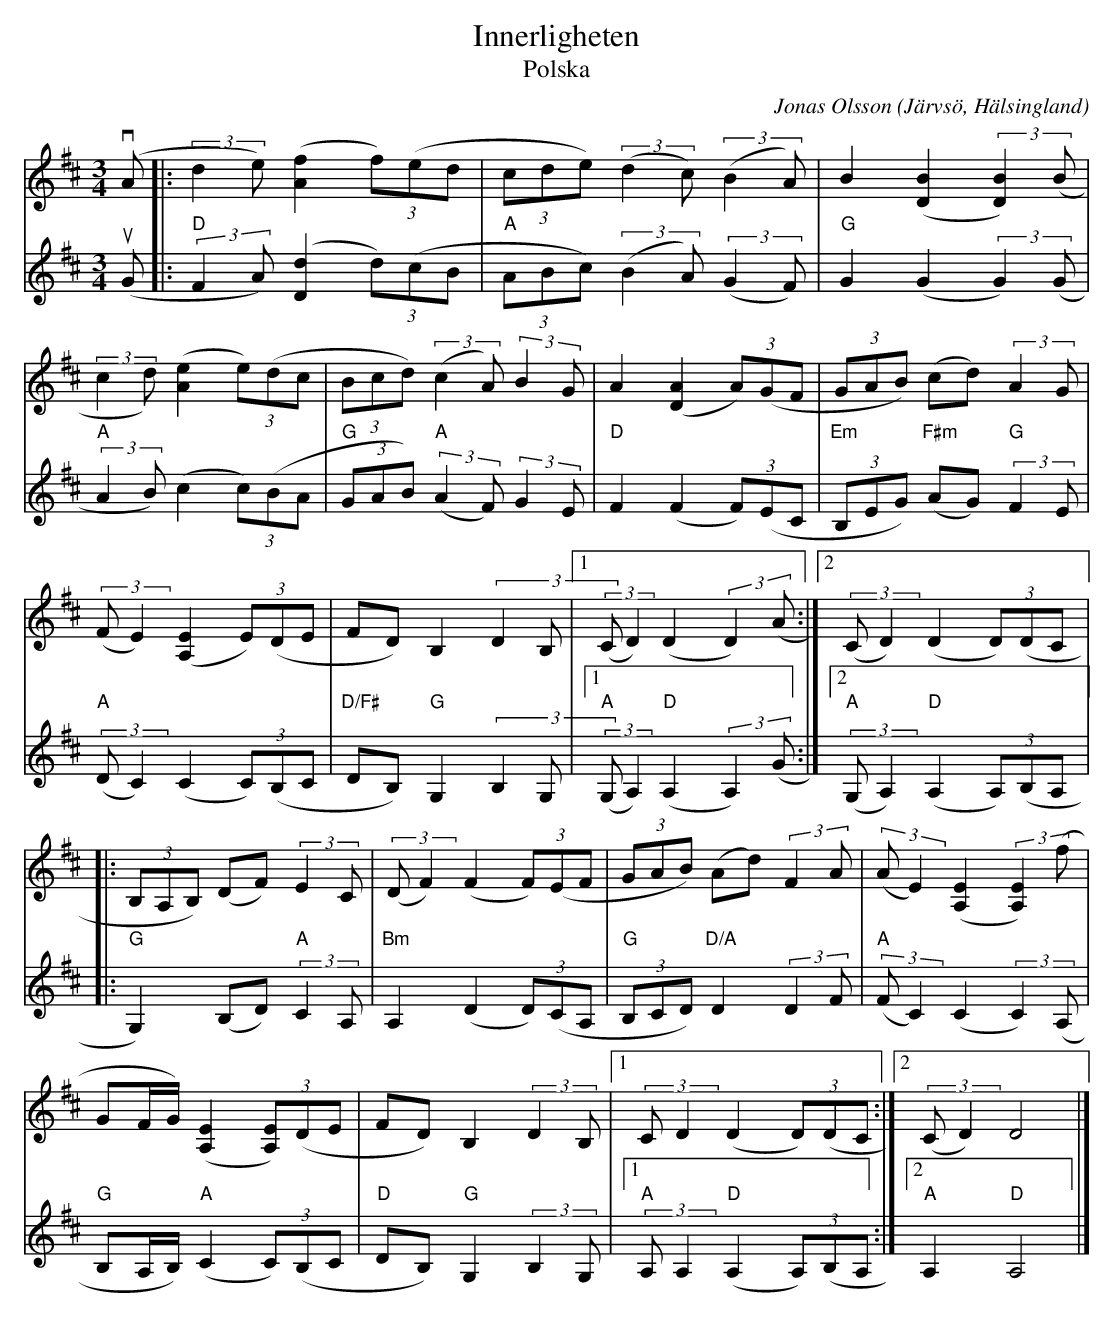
X:1
T:Innerligheten
T:Polska
O:Järvsö, Hälsingland
C:Jonas Olsson
M:3/4
L:1/8
K:D
V:1
(vA |: (3:2:2 d2 e) ([fA]2 (3 f)(ed | (3 cde ) (3:2:2 (d2 c) (3:2:2 (B2 A) | B2 ([BD]2 (3:2:2 [BD]2) (B |
(3:2:2 c2 d) ([Ae]2 (3 e)(dc | (3 Bcd) (3:2:2 (c2A) (3:2:2 B2G | A2 ([AD]2 (3 A)(GF | (3 GAB) (cd) (3:2:2 A2 G |
 (3:2:2 (F E2) ([EA,]2 (3 E)(DE | FD) B,2 (3 D2B, |1 (3:2:2 (C D2) (D2 (3:2:2 D2) (A :|2 (3:2:2 (C D2) (D2 (3 D)(DC |:
 (3 B,A,B,) (DF) (3:2:2 E2 C | (3:2:2 (D F2) (F2 (3 F)(EF | (3 GAB) (Ad) (3:2:2 F2 A | (3:2:2 (A E2) ([A,E]2 (3:2:2 [A,E]2) (f |
 GF/G/) ([A,E]2 (3[A,E])(DE | FD) B,2 (3:2:2 D2B, |1 (3:2:2 CD2 (D2 (3 D)(DC :|2 (3:2:2 (CD2) D4 |]
V:2
(uG |: "D" (3:2:2 F2 A) ([dD]2 (3 d)(cB | "A"(3 ABc) (3:2:2 (B2 A) (3:2:2 (G2 F) | "G" G2 (G2 (3:2:2 G2) (G |
"A" (3:2:2 A2 B) (c2 (3 c)(BA | "G" (3 GAB) "A" (3:2:2 (A2F) (3:2:2 G2E | "D" F2 (F2 (3 F)(EC | "Em" (3 B,EG) "F#m" (AG) "G" (3:2:2 F2 E |
"A" (3:2:2 (D C2) (C2 (3 C)(B,C | "D/F#" DB,) "G" G,2 (3 B,2G, |1 "A" (3:2:2 (G, A,2) "D" (A,2 (3:2:2 A,2) (G :|2 "A" (3:2:2 (G, A,2) "D" (A,2 (3 A,)(B,A, |:
"G" G,2) (B,D) "A" (3:2:2 C2 A, | "Bm" A,2 (D2 (3 D)(CA, | "G" (3 B,CD) "D/A" D2 (3:2:2 D2 F | "A" (3:2:2 (F C2) (C2 (3:2:2 C2) (A, |
"G" B,A,/B,/) "A" (C2 (3C)(B,C | "D" DB,) "G" G,2 (3:2:2 B,2G, |1 "A" (3:2:2 A,A,2 "D" (A,2 (3 A,)(B,A, :|2 "A" A,2 "D" A,4 |]
